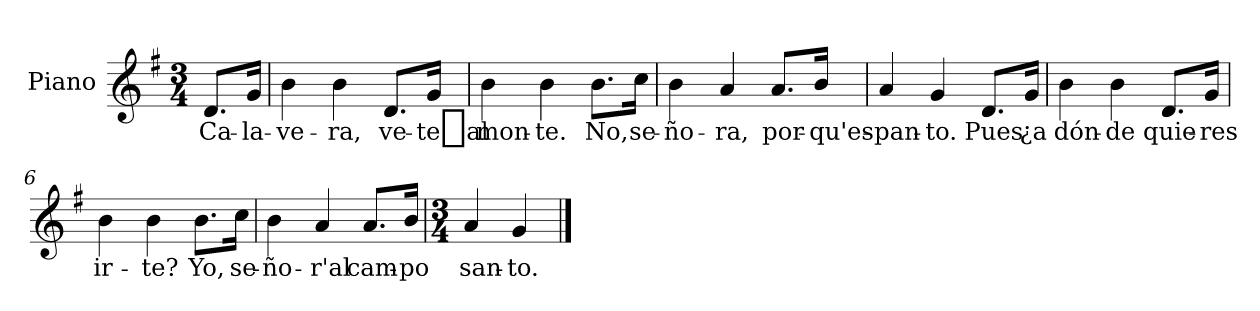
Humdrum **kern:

**kern	**text
*part1	*part1
*staff1	*staff1
*I"Piano	*
*I'Pno	*
*clefG2	*
*k[f#]	*
*G:	*
*M3/4	*
=	=
8.d/L	Ca-
16g/Jk	-la-
=1	=1
4b\	-ve-
4b\	-ra,
8.d/L	ve-
16g/Jk	-te_al
=2	=2
4b\	mon-
4b\	-te.
8.b\L	No,
16cc\Jk	se-
=3	=3
4b\	-ño-
4a/	-ra,
8.a/L	por-
16b/Jk	-qu'es-
=4	=4
4a/	-pan-
4g/	-to.
8.d/L	Pues
16g/Jk	¿a
!!LO:LB:g=z
=5	=5
4b\	dón-
4b\	-de
8.d/L	quie-
16g/Jk	-res
=6	=6
4b\	ir-
4b\	-te?
8.b\L	Yo,
16cc\Jk	se-
=7	=7
4b\	-ño-
4a/	-r'al
8.a/L	cam-
16b/Jk	-po
=7	=7
*M3/4	*
4a/	san-
4g/	-to.
==	==
*-	*-
